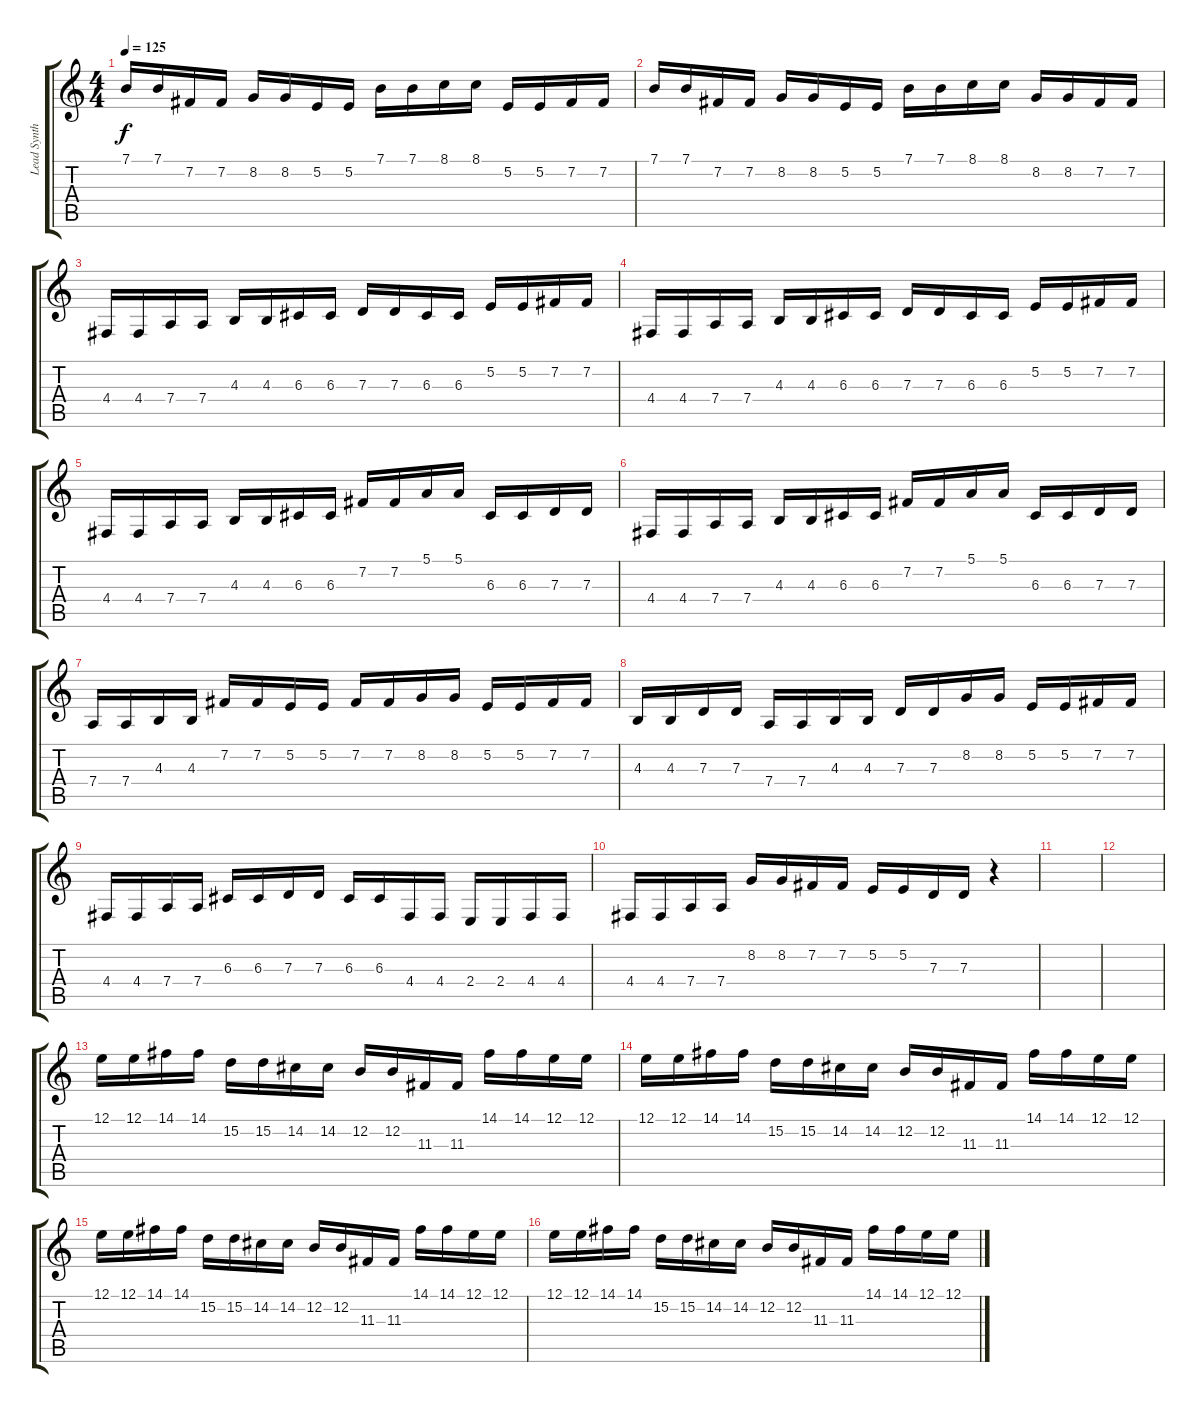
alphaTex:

\track ("Lead Synth" "Lead Synth") {instrument lead2sawtooth}
\staff {score tabs}
\tuning (E4 B3 G3 D3 A2 E2) {hide}
\ts (4 4)
\tempo 125
\clef g2
\ks c
7.1.16{dy f} 7.1.16 7.2.16 7.2.16 8.2.16 8.2.16 5.2.16 5.2.16 7.1.16 7.1.16 8.1.16 8.1.16 5.2.16 5.2.16 7.2.16 7.2.16 |
7.1.16 7.1.16 7.2.16 7.2.16 8.2.16 8.2.16 5.2.16 5.2.16 7.1.16 7.1.16 8.1.16 8.1.16 8.2.16 8.2.16 7.2.16 7.2.16 |
4.4.16 4.4.16 7.4.16 7.4.16 4.3.16 4.3.16 6.3.16 6.3.16 7.3.16 7.3.16 6.3.16 6.3.16 5.2.16 5.2.16 7.2.16 7.2.16 |
4.4.16 4.4.16 7.4.16 7.4.16 4.3.16 4.3.16 6.3.16 6.3.16 7.3.16 7.3.16 6.3.16 6.3.16 5.2.16 5.2.16 7.2.16 7.2.16 |
4.4.16 4.4.16 7.4.16 7.4.16 4.3.16 4.3.16 6.3.16 6.3.16 7.2.16 7.2.16 5.1.16 5.1.16 6.3.16 6.3.16 7.3.16 7.3.16 |
4.4.16 4.4.16 7.4.16 7.4.16 4.3.16 4.3.16 6.3.16 6.3.16 7.2.16 7.2.16 5.1.16 5.1.16 6.3.16 6.3.16 7.3.16 7.3.16 |
7.4.16 7.4.16 4.3.16 4.3.16 7.2.16 7.2.16 5.2.16 5.2.16 7.2.16 7.2.16 8.2.16 8.2.16 5.2.16 5.2.16 7.2.16 7.2.16 |
4.3.16 4.3.16 7.3.16 7.3.16 7.4.16 7.4.16 4.3.16 4.3.16 7.3.16 7.3.16 8.2.16 8.2.16 5.2.16 5.2.16 7.2.16 7.2.16 |
4.4.16 4.4.16 7.4.16 7.4.16 6.3.16 6.3.16 7.3.16 7.3.16 6.3.16 6.3.16 4.4.16 4.4.16 2.4.16 2.4.16 4.4.16 4.4.16 |
4.4.16 4.4.16 7.4.16 7.4.16 8.2.16 8.2.16 7.2.16 7.2.16 5.2.16 5.2.16 7.3.16 7.3.16 r.4 |
|
|
12.1.16 12.1.16 14.1.16 14.1.16 15.2.16 15.2.16 14.2.16 14.2.16 12.2.16 12.2.16 11.3.16 11.3.16 14.1.16 14.1.16 12.1.16 12.1.16 |
12.1.16 12.1.16 14.1.16 14.1.16 15.2.16 15.2.16 14.2.16 14.2.16 12.2.16 12.2.16 11.3.16 11.3.16 14.1.16 14.1.16 12.1.16 12.1.16 |
12.1.16 12.1.16 14.1.16 14.1.16 15.2.16 15.2.16 14.2.16 14.2.16 12.2.16 12.2.16 11.3.16 11.3.16 14.1.16 14.1.16 12.1.16 12.1.16 |
12.1.16 12.1.16 14.1.16 14.1.16 15.2.16 15.2.16 14.2.16 14.2.16 12.2.16 12.2.16 11.3.16 11.3.16 14.1.16 14.1.16 12.1.16 12.1.16
